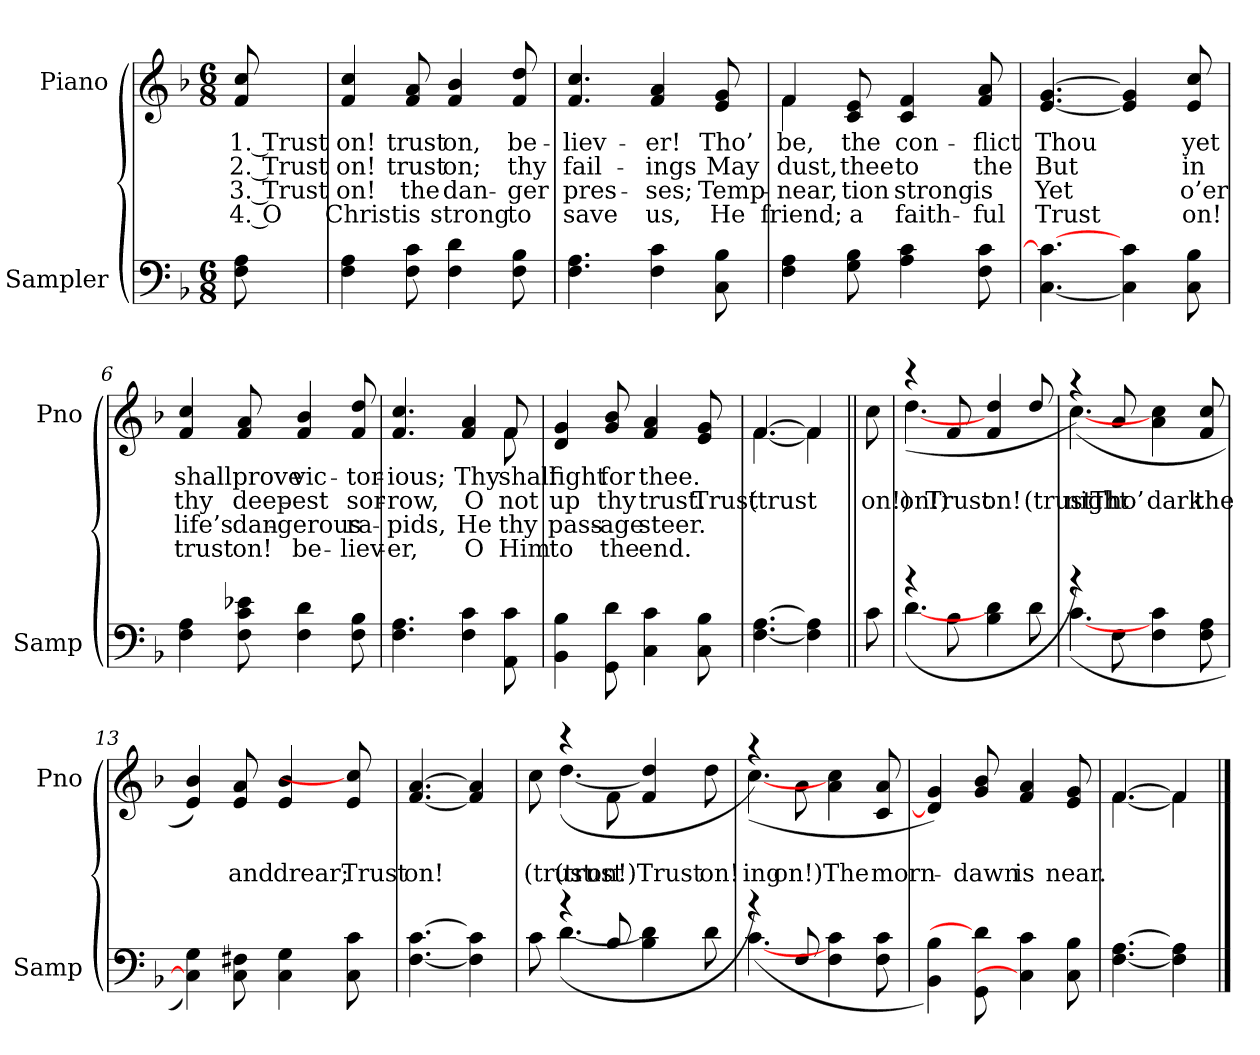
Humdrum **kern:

**kern	**kern	**text	**text	**text	**text
*part2	*part1	*part1	*part1	*part1	*part1
*staff2	*staff1	*staff1	*staff1	*staff1	*staff1
*I"Sampler	*I"Piano	*	*	*	*
*I'Samp	*I'Pno	*	*	*	*
*clefF4	*clefG2	*	*	*	*
*k[b-]	*k[b-]	*	*	*	*
*F:	*F:	*	*	*	*
*M6/8	*M6/8	*	*	*	*
=1	=1	=1	=1	=1	=1
8F 8A	8f 8cc	1. Trust	2. Trust	3. Trust	4. O
=2	=2	=2	=2	=2	=2
4F 4A	4f 4cc	on!	on!	on!	Christ
8F 8c	8f 8a	trust	trust	the	is
4F 4d	4f 4b-	on,	on;	dan-	strong
8F 8B-	8f 8dd	be-	thy	-ger	to
=3	=3	=3	=3	=3	=3
4.F 4.A	4.f 4.cc	-liev-	fail-	pres-	save
4F 4c	4f 4a	-er!	-ings	-ses;	us,
8C 8B-	8e 8g	Tho’	May	Temp-	He
=4	=4	=4	=4	=4	=4
*	*^	*	*	*	*
4F 4A	4f/	4f	be,	dust,	near,	friend;
8G 8B-	8c 8e	2ryy	the	thee	-tion	a
4A 4c	4c 4f	.	con-	to	strong	faith-
8F 8c	8f 8a	.	-flict	the	is	-ful
*	*v	*v	*	*	*	*
=5	=5	=5	=5	=5	=5
[4.C 4.c_	[4.e [4.g	Thou	But	Yet	Trust
4C] 4c	4e] 4g]	.	.	.	.
8C\ 8B-\	8e 8cc	yet	in	o’er	on!
=6	=6	=6	=6	=6	=6
4F\ 4A\	4f 4cc	shall	thy	life’s	trust
8F\ 8c\ 8e-X\	8f 8a	prove	deep-	dan-	on!
4F\ 4d\	4f 4b-	vic-	-est	-gerous	be-
8F\ 8B-\	8f 8dd	-tor-	sor-	ra-	-liev-
=7	=7	=7	=7	=7	=7
*	*^	*	*	*	*
4.F\ 4.A\	4.f 4.cc	8ryy	-ious;	-row,	-pids,	-er,
*	*v	*v	*	*	*	*
4F\ 4c\	4f 4a	Thy	O	He	O
*	*^	*	*	*	*
8AA\ 8c\	8f/	8f	shall	not	thy	Him
*	*v	*v	*	*	*	*
=8	=8	=8	=8	=8	=8
4BB-\ 4B-\	4d 4g	fight	up	pass-	to
8GG\ 8d\	8g 8b-	for	thy	-age	the
4C\ 4c\	4f 4a	thee.	trust.	steer.	end.
8C\ 8B-\	8e 8g	.	Trust	.	.
=9	=9	=9	=9	=9	=9
*	*^	*	*	*	*
[4.F\ [4.A\	[4.f/	[4.f	.	(trust	.	.
4F\] 4A\]	4f/]	4f]	.	.	.	.
=10||	=10||	=10||	=10||	=10||	=10||	=10||
!	!LO:TX:t=Refrain	!	!	!	!	!
*	*v	*v	*	*	*	*
8c	8cc\	.	on!)	.	.
=11	=11	=11	=11	=11	=11
*^	*^	*	*	*	*
4r	([4.d	4r	([4.dd	.	on!)	.	.
8B-\	.	8f/	.	.	Trust	.	.
4B- 4d	4.ryy	4f/ 4dd/	4.ryy	.	on!	.	.
8d	.	8dd/	.	.	(trust	.	.
=12	=12	=12	=12	=12	=12	=12	=12
4r)	([4.c	4r)	([4.cc	.	night	.	.
8F\	.	8a	.	.	Tho’	.	.
4F 4c	4.ryy	4a 4cc	4.ryy	.	dark	.	.
8F 8A	.	8f 8cc	.	.	the	.	.
*v	*v	*	*	*	*	*	*
*	*v	*v	*	*	*	*
=13	=13	=13	=13	=13	=13
4C] 4G)	4e 4b-)	.	.	.	.
8C 8F#X	8e 8a	.	and	.	.
4C 4G	4e 4b-	.	drear;	.	.
8C 8c	8e 8cc]	.	Trust	.	.
=14	=14	=14	=14	=14	=14
[4.F [4.c	[4.f [4.a	.	on!	.	.
4F] 4c]	4f] 4a]	.	.	.	.
=15	=15	=15	=15	=15	=15
*^	*^	*	*	*	*
8c\	8ryy	8cc	8ryy	.	(trust	.	.
4r	([4.d	4r	([4.dd	.	(trust	.	.
8B-	.	8f\	.	.	on!)	.	.
4B- 4d]	4.ryy	4f 4dd]	4.ryy	.	Trust	.	.
8d	.	8dd	.	.	on!	.	.
=16	=16	=16	=16	=16	=16	=16	=16
4r)	([4.c	4r)	([4.cc	.	-ing	.	.
8F	.	8a\	.	.	on!)	.	.
4F 4c	4.ryy	4a 4cc	4.ryy	.	The	.	.
8F 8c	.	8c 8a	.	.	morn-	.	.
*v	*v	*	*	*	*	*	*
*	*v	*v	*	*	*	*
=17	=17	=17	=17	=17	=17
4BB- 4B-)	4d] 4g)	.	.	.	.
8GG 8d]	8g 8b-	.	dawn	.	.
4C] 4c	4f 4a	.	is	.	.
8C 8B-	8e 8g	.	near.	.	.
=18	=18	=18	=18	=18	=18
*	*^	*	*	*	*
[4.F [4.A	[4.f/	[4.f	.	.	.	.
4F] 4A]	4f/]	4f]	.	.	.	.
*	*v	*v	*	*	*	*
==	==	==	==	==	==
*-	*-	*-	*-	*-	*-
